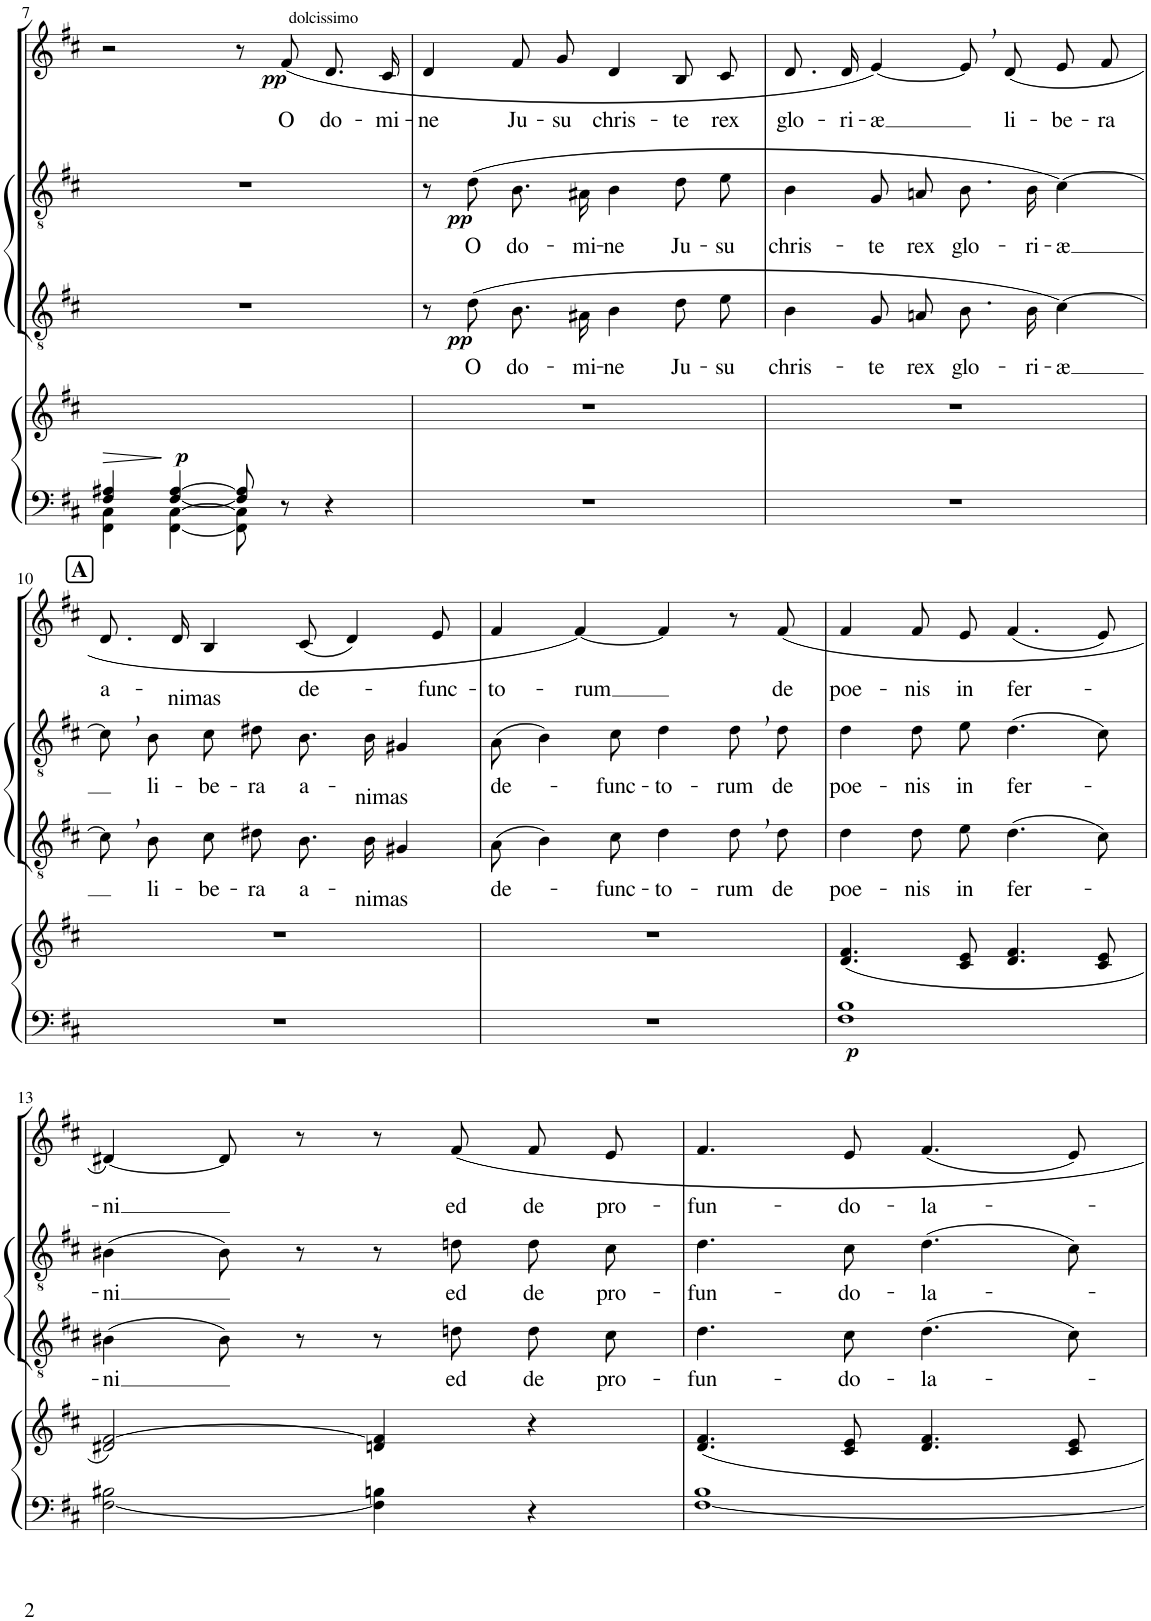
**kern	**kern	**dynam	**kern	**text	**dynam	**kern	**text	**dynam	**kern	**text	**dynam
*part4	*part4	*part4	*part3	*part3	*part3	*part2	*part2	*part2	*part1	*part1	*part1
*staff5	*staff4	*staff4/5	*staff3	*staff3	*staff3	*staff2	*staff2	*staff2	*staff1	*staff1	*staff1
*I"PIANO	*	*	*I"TÉNORS II	*	*	*I"TÉNORS I	*	*	*I"ALTOS	*	*
*I'Pno	*	*	*	*	*	*	*	*	*	*	*
!!LO:PB:g=z
*clefF4	*clefG2	*	*clefGv2	*	*	*clefGv2	*	*	*clefG2	*	*
*k[f#c#]	*k[f#c#]	*	*k[f#c#]	*	*	*k[f#c#]	*	*	*k[f#c#]	*	*
*M4/4	*M4/4	*	*M4/4	*	*	*M4/4	*	*	*M4/4	*	*
=7	=7	=7	=7	=7	=7	=7	=7	=7	=7	=7	=7
*^	*	*	*	*	*	*	*	*	*	*	*
4F#/ 4A#X/	4FF#\ 4C#\	4ryy	.	1r	.	.	1r	.	.	2r	.	.
!	!	!	!LO:DY:b	!	!	!	!	!	!	!	!	!
[4F#/ [4A#/	[4FF#\ [4C#\	4.ryy	p	.	.	.	.	.	.	.	.	.
8F#/] 8A#/]	8FF#\] 8C#\]	.	.	.	.	.	.	.	.	8r	.	.
!	!	!	!	!	!	!	!	!	!	!LO:TX:a:t=dolcissimo	!	!
!	!	!	!	!	!	!	!	!	!	!	!LO:LY:b	!LO:DY:b
4.ryy	8r	8ryy	.	.	.	.	.	.	.	(8f#/	O	pp
!	!	!	!	!	!	!	!	!	!	!	!LO:LY:b	!
.	4r	4ryy	.	.	.	.	.	.	.	8.d/L	do-	.
!	!	!	!	!	!	!	!	!	!	!	!LO:LY:b	!
.	.	.	.	.	.	.	.	.	.	16c#/Jk	-mi-	.
*v	*v	*	*	*	*	*	*	*	*	*	*	*
=8	=8	=8	=8	=8	=8	=8	=8	=8	=8	=8	=8
!	!	!	!	!	!	!	!	!	!	!LO:LY:b	!
1r	1r	.	8r	.	.	8r	.	.	4d/	-ne	.
!	!	!	!	!LO:LY:b	!LO:DY:b	!	!LO:LY:b	!LO:DY:b	!	!	!
.	.	.	(8d\	O	pp	(8d\	O	pp	.	.	.
!	!	!	!	!LO:LY:b	!	!	!LO:LY:b	!	!	!LO:LY:b	!
.	.	.	8.B\L	do-	.	8.B\L	do-	.	8f#/L	Ju-	.
!	!	!	!	!	!	!	!	!	!	!LO:LY:b	!
.	.	.	.	.	.	.	.	.	8g/J	-su	.
!	!	!	!	!LO:LY:b	!	!	!LO:LY:b	!	!	!	!
.	.	.	16A#X\Jk	-mi-	.	16A#X\Jk	-mi-	.	.	.	.
!	!	!	!	!LO:LY:b	!	!	!LO:LY:b	!	!	!LO:LY:b	!
.	.	.	4B\	-ne	.	4B\	-ne	.	4d/	chris-	.
!	!	!	!	!LO:LY:b	!	!	!LO:LY:b	!	!	!LO:LY:b	!
.	.	.	8d\L	Ju-	.	8d\L	Ju-	.	8B/L	-te	.
!	!	!	!	!LO:LY:b	!	!	!LO:LY:b	!	!	!LO:LY:b	!
.	.	.	8e\J	-su	.	8e\J	-su	.	8c#/J	rex	.
=9	=9	=9	=9	=9	=9	=9	=9	=9	=9	=9	=9
!	!	!	!	!LO:LY:b	!	!	!LO:LY:b	!	!	!LO:LY:b	!
1r	1r	.	4B\	chris-	.	4B\	chris-	.	8.d/L	glo-	.
!	!	!	!	!	!	!	!	!	!	!LO:LY:b	!
.	.	.	.	.	.	.	.	.	16d/Jk	-ri-	.
!	!	!	!	!LO:LY:b	!	!	!LO:LY:b	!	!	!LO:LY:b	!
.	.	.	8G/L	-te	.	8G/L	-te	.	[4e/)	-æ	.
!	!	!	!	!LO:LY:b	!	!	!LO:LY:b	!	!	!	!
.	.	.	8An/J	rex	.	8An/J	rex	.	.	.	.
!	!	!	!	!LO:LY:b	!	!	!LO:LY:b	!	!	!	!
.	.	.	8.B\L	glo-	.	8.B\L	glo-	.	8e,/L]	.	.
!	!	!	!	!	!	!	!	!	!	!LO:LY:b	!
.	.	.	.	.	.	.	.	.	(8d/J	li-	.
!	!	!	!	!LO:LY:b	!	!	!LO:LY:b	!	!	!	!
.	.	.	16B\Jk	-ri-	.	16B\Jk	-ri-	.	.	.	.
!	!	!	!	!LO:LY:b	!	!	!LO:LY:b	!	!	!LO:LY:b	!
.	.	.	[4c#\)	-æ	.	[4c#\)	-æ	.	8e/L	-be-	.
!	!	!	!	!	!	!	!	!	!	!LO:LY:b	!
.	.	.	.	.	.	.	.	.	8f#/J	-ra	.
!!LO:LB:g=z
=10	=10	=10	=10	=10	=10	=10	=10	=10	=10	=10	=10
!	!	!	!	!	!	!	!	!	!	!LO:LY:b	!
1r	1r	.	8c#,\L]	.	.	8c#,\L]	.	.	8.d/L	a-	.
!	!	!	!	!LO:LY:b	!	!	!LO:LY:b	!	!	!	!
.	.	.	8B\J	li-	.	8B\J	li-	.	.	.	.
!	!	!	!	!	!	!	!	!	!	!LO:LY:b	!
.	.	.	.	.	.	.	.	.	16d/Jk	-nimas	.
!	!	!	!	!LO:LY:b	!	!	!LO:LY:b	!	!	!	!
.	.	.	8c#\L	-be-	.	8c#\L	-be-	.	4B/	.	.
!	!	!	!	!LO:LY:b	!	!	!LO:LY:b	!	!	!	!
.	.	.	8d#X\J	-ra	.	8d#X\J	-ra	.	.	.	.
!	!	!	!	!LO:LY:b	!	!	!LO:LY:b	!	!	!LO:LY:b	!
.	.	.	8.B\L	a-	.	8.B\L	a-	.	(8c#/	de-	.
.	.	.	.	.	.	.	.	.	4d/)	.	.
!	!	!	!	!LO:LY:b	!	!	!LO:LY:b	!	!	!	!
.	.	.	16B\Jk	-nimas	.	16B\Jk	-nimas	.	.	.	.
.	.	.	4G#X/	.	.	4G#X/	.	.	.	.	.
!	!	!	!	!	!	!	!	!	!	!LO:LY:b	!
.	.	.	.	.	.	.	.	.	8e/	-func-	.
=11	=11	=11	=11	=11	=11	=11	=11	=11	=11	=11	=11
!	!	!	!	!LO:LY:b	!	!	!LO:LY:b	!	!	!LO:LY:b	!
1r	1r	.	(8A\	de-	.	(8A\	de-	.	4f#/	-to-	.
.	.	.	4B\)	.	.	4B\)	.	.	.	.	.
!	!	!	!	!	!	!	!	!	!	!LO:LY:b	!
.	.	.	.	.	.	.	.	.	[4f#/)	-rum	.
!	!	!	!	!LO:LY:b	!	!	!LO:LY:b	!	!	!	!
.	.	.	8c#\	-func-	.	8c#\	-func-	.	.	.	.
!	!	!	!	!LO:LY:b	!	!	!LO:LY:b	!	!	!	!
.	.	.	4d\	-to-	.	4d\	-to-	.	4f#/]	.	.
!	!	!	!	!LO:LY:b	!	!	!LO:LY:b	!	!	!	!
.	.	.	8d,\L	-rum	.	8d,\L	-rum	.	8r	.	.
!	!	!	!	!LO:LY:b	!	!	!LO:LY:b	!	!	!LO:LY:b	!
.	.	.	8d\J	de	.	8d\J	de	.	(8f#/	de	.
=12	=12	=12	=12	=12	=12	=12	=12	=12	=12	=12	=12
!	!	!LO:DY:b=2	!	!LO:LY:b	!	!	!LO:LY:b	!	!	!LO:LY:b	!
1F# 1B	(4.d/ 4.f#/	p	4d\	poe-	.	4d\	poe-	.	4f#/	poe-	.
!	!	!	!	!LO:LY:b	!	!	!LO:LY:b	!	!	!LO:LY:b	!
.	.	.	8d\L	-nis	.	8d\L	-nis	.	8f#/L	-nis	.
!	!	!	!	!LO:LY:b	!	!	!LO:LY:b	!	!	!LO:LY:b	!
.	8c#/ 8e/	.	8e\J	in	.	8e\J	in	.	8e/J	in	.
!	!	!	!	!LO:LY:b	!	!	!LO:LY:b	!	!	!LO:LY:b	!
.	4.d/ 4.f#/	.	(4.d\	fer-	.	(4.d\	fer-	.	(4.f#/	fer-	.
.	8c#/ 8e/	.	8c#\)	.	.	8c#\)	.	.	8e/)	.	.
!!LO:LB:g=z
=13	=13	=13	=13	=13	=13	=13	=13	=13	=13	=13	=13
!	!	!	!	!LO:LY:b	!	!	!LO:LY:b	!	!	!LO:LY:b	!
[2F#\ 2B#X\	2d#X/ [2f#/)	.	(4B#X\	-ni	.	(4B#X\	-ni	.	[4d#X/)	-ni	.
.	.	.	8B#\)	.	.	8B#\)	.	.	8d#/]	.	.
.	.	.	8r	.	.	8r	.	.	8r	.	.
4F#\] 4Bn\	4dn/ 4f#/]	.	8r	.	.	8r	.	.	8r	.	.
!	!	!	!	!LO:LY:b	!	!	!LO:LY:b	!	!	!LO:LY:b	!
.	.	.	8dn\	ed	.	8dn\	ed	.	8f#/	ed	.
!	!	!	!	!LO:LY:b	!	!	!LO:LY:b	!	!	!LO:LY:b	!
4r	4r	.	8d\L	de	.	8d\L	de	.	8f#/L	de	.
!	!	!	!	!LO:LY:b	!	!	!LO:LY:b	!	!	!LO:LY:b	!
.	.	.	8c#\J	pro-	.	8c#\J	pro-	.	8e/J	pro-	.
=14	=14	=14	=14	=14	=14	=14	=14	=14	=14	=14	=14
!	!	!	!	!LO:LY:b	!	!	!LO:LY:b	!	!	!LO:LY:b	!
[1F# 1B	4.d/ 4.f#/	.	4.d\	-fun-	.	4.d\	-fun-	.	4.f#/	-fun-	.
!	!	!	!	!LO:LY:b	!	!	!LO:LY:b	!	!	!LO:LY:b	!
.	8c#/ 8e/	.	8c#\	-do-	.	8c#\	-do-	.	8e/	-do-	.
!	!	!	!	!LO:LY:b	!	!	!LO:LY:b	!	!	!LO:LY:b	!
.	4.d/ 4.f#/	.	(4.d\	-la-	.	(4.d\	-la-	.	(4.f#/	-la-	.
.	8c#/ 8e/	.	8c#\)	.	.	8c#\)	.	.	8e/)	.	.
=	=	=	=	=	=	=	=	=	=	=	=
*-	*-	*-	*-	*-	*-	*-	*-	*-	*-	*-	*-
